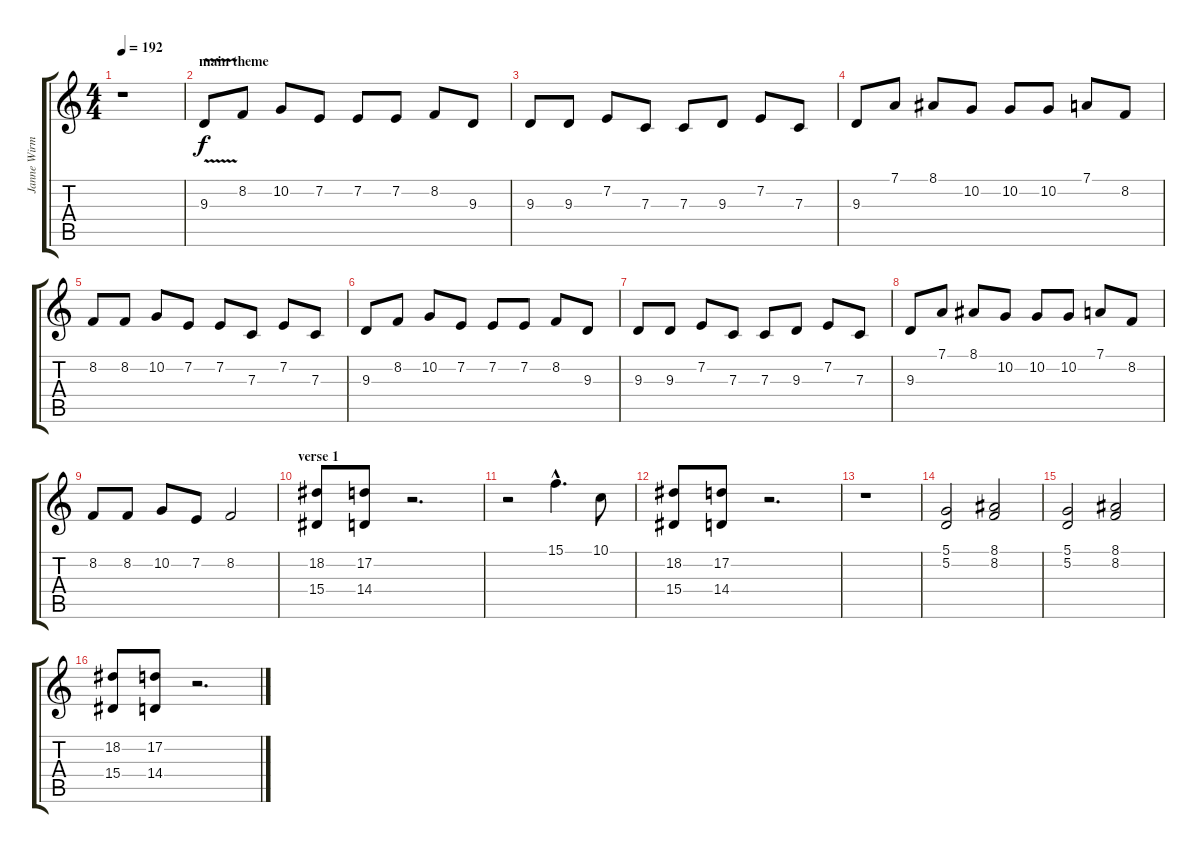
\track ("Janne Wirman" "Janne Wirm") {instrument lead1square}
\staff {score tabs}
\tuning (D4 A3 F3 C3 G2 D2) {hide}
\ts (4 4)
\tempo 192
\clef g2
\ks c
r.1{dy f} |
\section ("" "main theme")
9.3{v}.8{instrument lead1square} 8.2.8 10.2.8 7.2.8 7.2.8 7.2.8 8.2.8 9.3.8 |
9.3.8 9.3.8 7.2.8 7.3.8 7.3.8 9.3.8 7.2.8 7.3.8 |
9.3.8 7.1.8 8.1.8 10.2.8 10.2.8 10.2.8 7.1.8 8.2.8 |
8.2.8 8.2.8 10.2.8 7.2.8 7.2.8 7.3.8 7.2.8 7.3.8 |
9.3.8 8.2.8 10.2.8 7.2.8 7.2.8 7.2.8 8.2.8 9.3.8 |
9.3.8 9.3.8 7.2.8 7.3.8 7.3.8 9.3.8 7.2.8 7.3.8 |
9.3.8 7.1.8 8.1.8 10.2.8 10.2.8 10.2.8 7.1.8 8.2.8 |
8.2.8 8.2.8 10.2.8 7.2.8 8.2.2 |
\section ("" "verse 1")
(18.2 15.4).8{instrument stringensemble1} (17.2 14.4).8 r.2{d} |
r.2 15.1{hac}.4{d instrument stringensemble1} 10.1.8 |
(18.2 15.4).8{instrument stringensemble1} (17.2 14.4).8 r.2{d} |
r.1 |
(5.1 5.2).2{instrument stringensemble1} (8.1 8.2).2 |
(5.1 5.2).2 (8.1 8.2).2 |
(18.2 15.4).8{instrument stringensemble1} (17.2 14.4).8 r.2{d}
